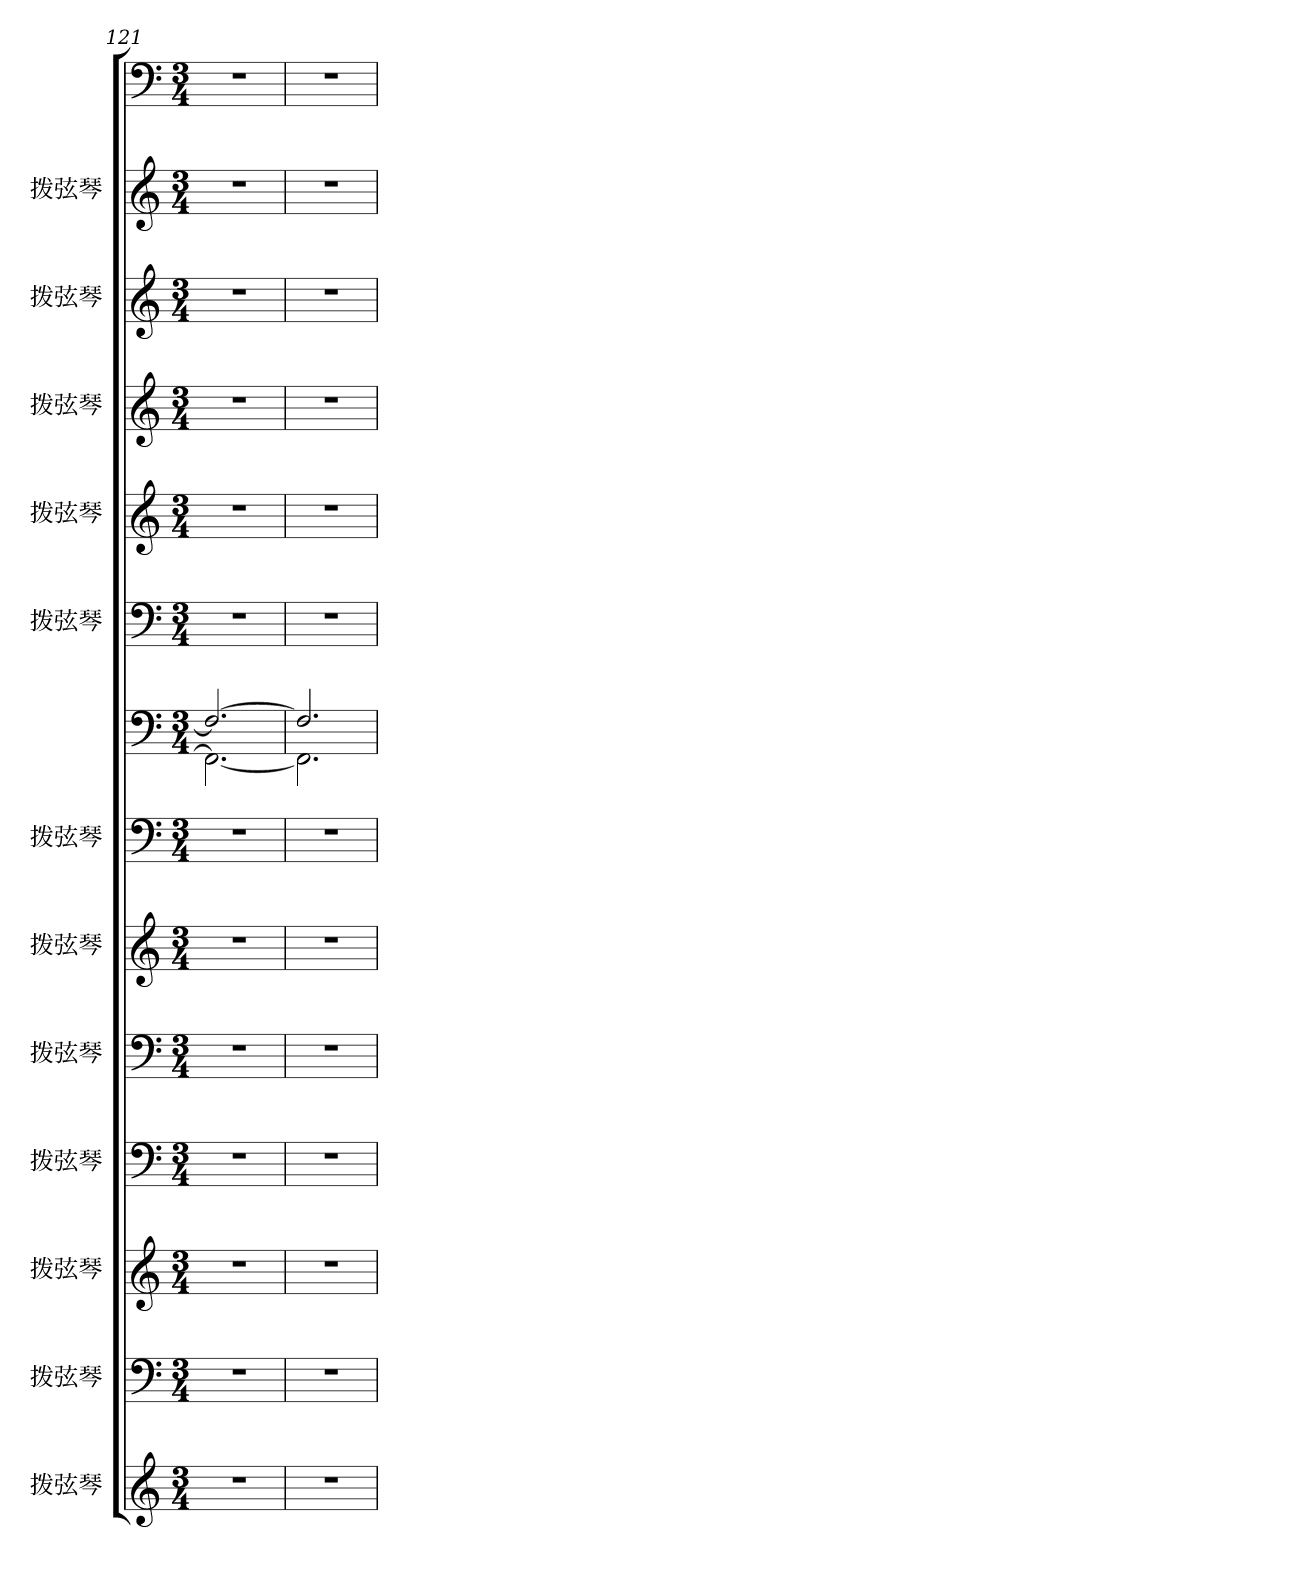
**kern	**kern	**kern	**kern	**kern	**kern	**kern	**kern	**kern	**kern	**kern	**kern	**kern	**kern
*part12	*part11	*part10	*part9	*part8	*part7	*part6	*part6	*part5	*part4	*part3	*part2	*part1	*part1
*staff14	*staff13	*staff12	*staff11	*staff10	*staff9	*staff8	*staff7	*staff6	*staff5	*staff4	*staff3	*staff2	*staff1
*I"拨弦琴	*I"拨弦琴	*I"拨弦琴	*I"拨弦琴	*I"拨弦琴	*I"拨弦琴	*I"拨弦琴	*	*I"拨弦琴	*I"拨弦琴	*I"拨弦琴	*I"拨弦琴	*I"拨弦琴	*
*clefG2	*clefF4	*clefG2	*clefF4	*clefF4	*clefG2	*clefF4	*clefF4	*clefF4	*clefG2	*clefG2	*clefG2	*clefG2	*clefF4
*k[]	*k[]	*k[]	*k[]	*k[]	*k[]	*k[]	*k[]	*k[]	*k[]	*k[]	*k[]	*k[]	*k[]
*M3/4	*M3/4	*M3/4	*M3/4	*M3/4	*M3/4	*M3/4	*M3/4	*M3/4	*M3/4	*M3/4	*M3/4	*M3/4	*M3/4
=121	=121	=121	=121	=121	=121	=121	=121	=121	=121	=121	=121	=121	=121
*	*	*	*	*	*	*	*^	*	*	*	*	*	*
2.r	2.r	2.r	2.r	2.r	2.r	2.r	2.F/_	2.FF\_	2.r	2.r	2.r	2.r	2.r	2.r
=122	=122	=122	=122	=122	=122	=122	=122	=122	=122	=122	=122	=122	=122	=122
2.r	2.r	2.r	2.r	2.r	2.r	2.r	2.F/]	2.FF\]	2.r	2.r	2.r	2.r	2.r	2.r
*	*	*	*	*	*	*	*v	*v	*	*	*	*	*	*
=	=	=	=	=	=	=	=	=	=	=	=	=	=
*-	*-	*-	*-	*-	*-	*-	*-	*-	*-	*-	*-	*-	*-
